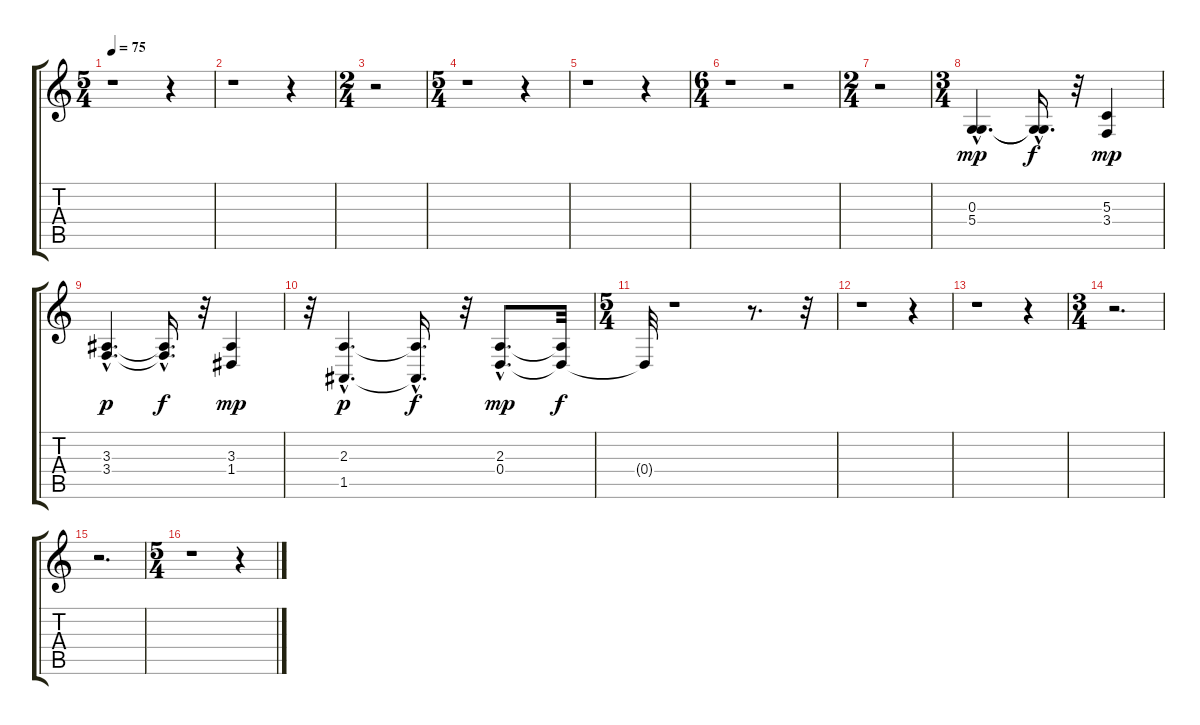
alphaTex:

\track "" {instrument tremolostrings}
\staff {score tabs}
\tuning (E4 B3 G3 D3 A2 E2) {hide}
\ts (5 4)
\tempo 75
\clef g2
\ks c
r.1{dy mp} r.4 |
r.1 r.4 |
\ts (2 4)
r.2 |
\ts (5 4)
r.1 r.4 |
r.1 r.4 |
\ts (6 4)
r.1 r.2 |
\ts (2 4)
r.2 |
\ts (3 4)
(0.3{hac} 5.4{hac}).4{d} (0.3{hac t} 5.4{hac t}).16{d dy f} r.32 (5.3 3.4).4{dy mp} |
(3.3{hac} 3.4{hac}).4{d dy p} (3.3{hac t} 3.4{hac t}).16{d dy f} r.32 (3.3 1.4).4{dy mp} |
r.32 (2.3{hac} 1.5{hac}).4{d dy p} (2.3{hac t} 1.5{hac t}).16{d dy f} r.32 (2.3{hac} 0.4{hac}).8{d dy mp} (2.3{t} 0.4{t}).32{dy f} |
\ts (5 4)
0.4{t}.32 r.1 r.8{d} r.32 |
r.1 r.4 |
r.1 r.4 |
\ts (3 4)
r.2{d} |
r.2{d} |
\ts (5 4)
r.1 r.4
